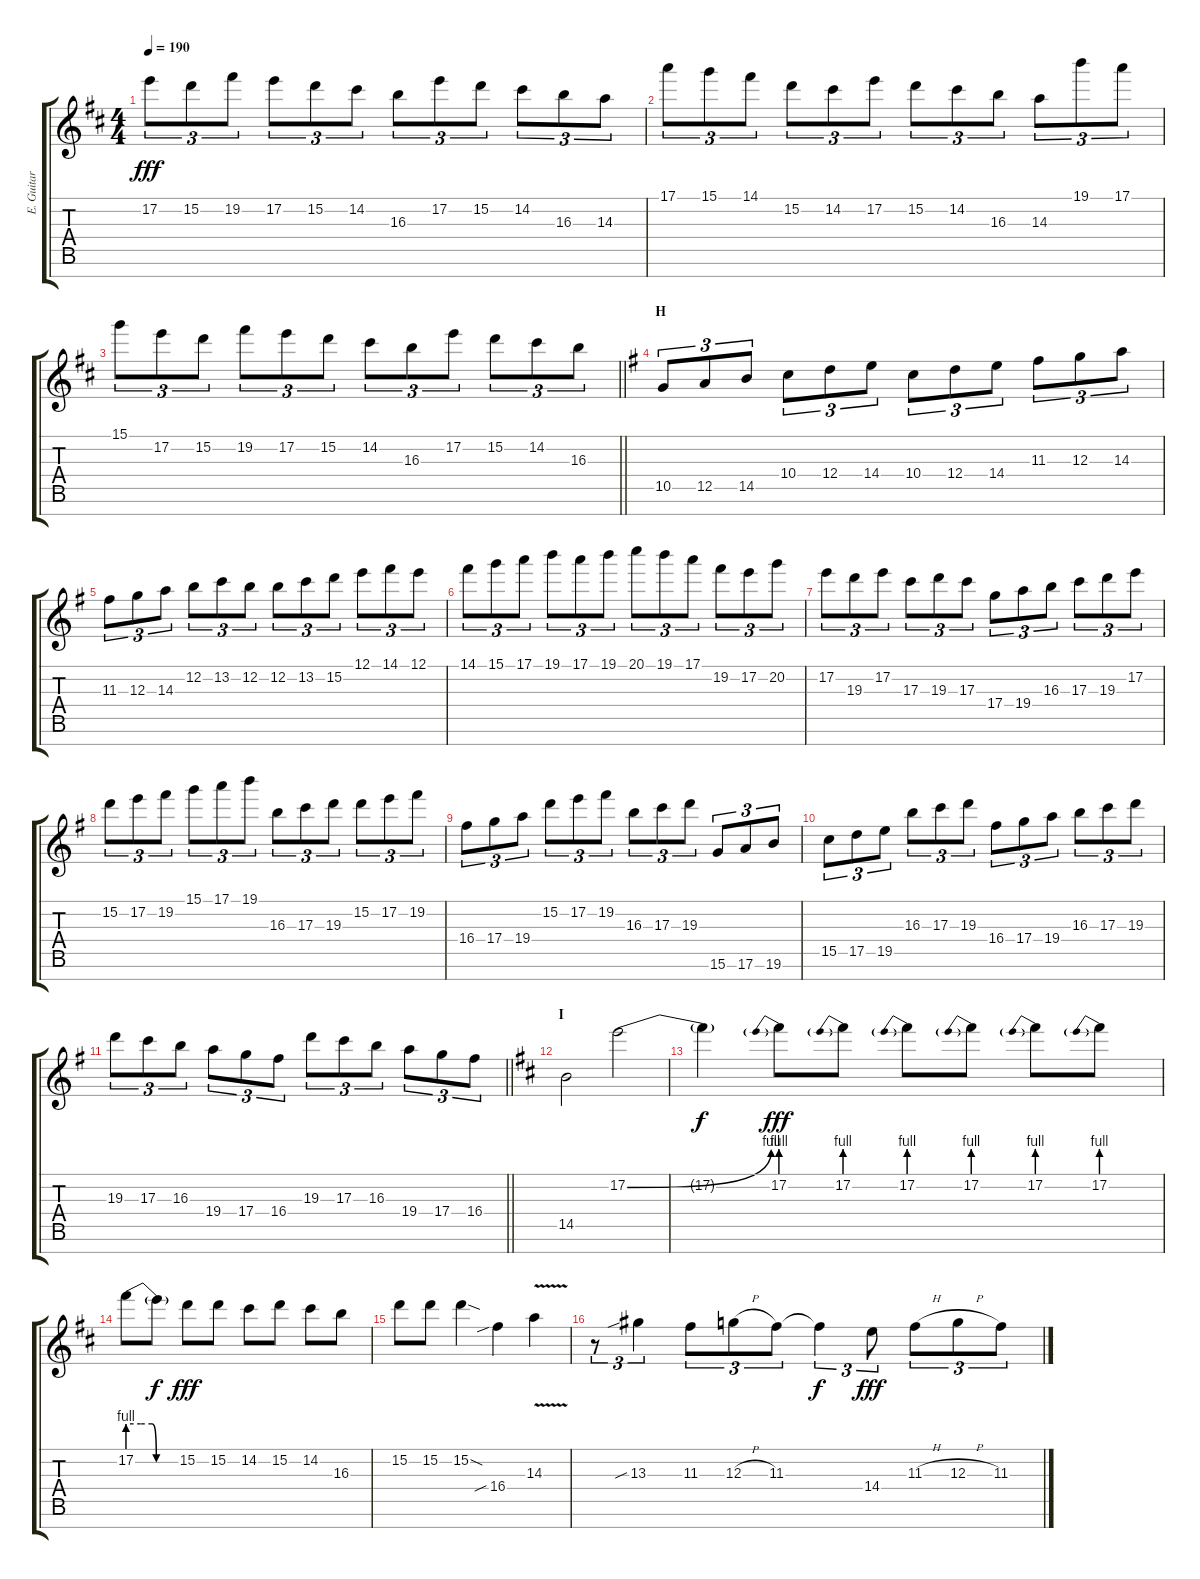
\track ("E. Guitar III" "E. Guitar ") {instrument overdrivenguitar}
\staff {score tabs}
\tuning (E4 B3 G3 D3 A2 E2 B1) {hide}
\ts (4 4)
\tempo 190
\clef g2
\ks d
17.2.8{tu (3 2) dy fff} 15.2.8{tu (3 2)} 19.2.8{tu (3 2)} 17.2.8{tu (3 2)} 15.2.8{tu (3 2)} 14.2.8{tu (3 2)} 16.3.8{tu (3 2)} 17.2.8{tu (3 2)} 15.2.8{tu (3 2)} 14.2.8{tu (3 2)} 16.3.8{tu (3 2)} 14.3.8{tu (3 2)} |
17.1.8{tu (3 2)} 15.1.8{tu (3 2)} 14.1.8{tu (3 2)} 15.2.8{tu (3 2)} 14.2.8{tu (3 2)} 17.2.8{tu (3 2)} 15.2.8{tu (3 2)} 14.2.8{tu (3 2)} 16.3.8{tu (3 2)} 14.3.8{tu (3 2)} 19.1.8{tu (3 2)} 17.1.8{tu (3 2)} |
\barLineRight lightlight
15.1.8{tu (3 2)} 17.2.8{tu (3 2)} 15.2.8{tu (3 2)} 19.2.8{tu (3 2)} 17.2.8{tu (3 2)} 15.2.8{tu (3 2)} 14.2.8{tu (3 2)} 16.3.8{tu (3 2)} 17.2.8{tu (3 2)} 15.2.8{tu (3 2)} 14.2.8{tu (3 2)} 16.3.8{tu (3 2)} |
\section ("" "H")
\ks g
10.5.8{tu (3 2)} 12.5.8{tu (3 2)} 14.5.8{tu (3 2)} 10.4.8{tu (3 2)} 12.4.8{tu (3 2)} 14.4.8{tu (3 2)} 10.4.8{tu (3 2)} 12.4.8{tu (3 2)} 14.4.8{tu (3 2)} 11.3.8{tu (3 2)} 12.3.8{tu (3 2)} 14.3.8{tu (3 2)} |
11.3.8{tu (3 2)} 12.3.8{tu (3 2)} 14.3.8{tu (3 2)} 12.2.8{tu (3 2)} 13.2.8{tu (3 2)} 12.2.8{tu (3 2)} 12.2.8{tu (3 2)} 13.2.8{tu (3 2)} 15.2.8{tu (3 2)} 12.1.8{tu (3 2)} 14.1.8{tu (3 2)} 12.1.8{tu (3 2)} |
14.1.8{tu (3 2)} 15.1.8{tu (3 2)} 17.1.8{tu (3 2)} 19.1.8{tu (3 2)} 17.1.8{tu (3 2)} 19.1.8{tu (3 2)} 20.1.8{tu (3 2)} 19.1.8{tu (3 2)} 17.1.8{tu (3 2)} 19.2.8{tu (3 2)} 17.2.8{tu (3 2)} 20.2.8{tu (3 2)} |
17.2.8{tu (3 2)} 19.3.8{tu (3 2)} 17.2.8{tu (3 2)} 17.3.8{tu (3 2)} 19.3.8{tu (3 2)} 17.3.8{tu (3 2)} 17.4.8{tu (3 2)} 19.4.8{tu (3 2)} 16.3.8{tu (3 2)} 17.3.8{tu (3 2)} 19.3.8{tu (3 2)} 17.2.8{tu (3 2)} |
15.2.8{tu (3 2)} 17.2.8{tu (3 2)} 19.2.8{tu (3 2)} 15.1.8{tu (3 2)} 17.1.8{tu (3 2)} 19.1.8{tu (3 2)} 16.3.8{tu (3 2)} 17.3.8{tu (3 2)} 19.3.8{tu (3 2)} 15.2.8{tu (3 2)} 17.2.8{tu (3 2)} 19.2.8{tu (3 2)} |
16.4.8{tu (3 2)} 17.4.8{tu (3 2)} 19.4.8{tu (3 2)} 15.2.8{tu (3 2)} 17.2.8{tu (3 2)} 19.2.8{tu (3 2)} 16.3.8{tu (3 2)} 17.3.8{tu (3 2)} 19.3.8{tu (3 2)} 15.6.8{tu (3 2)} 17.6.8{tu (3 2)} 19.6.8{tu (3 2)} |
15.5.8{tu (3 2)} 17.5.8{tu (3 2)} 19.5.8{tu (3 2)} 16.3.8{tu (3 2)} 17.3.8{tu (3 2)} 19.3.8{tu (3 2)} 16.4.8{tu (3 2)} 17.4.8{tu (3 2)} 19.4.8{tu (3 2)} 16.3.8{tu (3 2)} 17.3.8{tu (3 2)} 19.3.8{tu (3 2)} |
\barLineRight lightlight
19.3.8{tu (3 2)} 17.3.8{tu (3 2)} 16.3.8{tu (3 2)} 19.4.8{tu (3 2)} 17.4.8{tu (3 2)} 16.4.8{tu (3 2)} 19.3.8{tu (3 2)} 17.3.8{tu (3 2)} 16.3.8{tu (3 2)} 19.4.8{tu (3 2)} 17.4.8{tu (3 2)} 16.4.8{tu (3 2)} |
\section ("" "I")
\ks d
14.5.2 17.2{be (bend 0 0 60 4)}.2 |
17.2{t}.4{dy f} 17.2{be (prebend 0 4 60 4)}.8{dy fff} 17.2{be (prebend 0 4 60 4)}.8 17.2{be (prebend 0 4 60 4)}.8 17.2{be (prebend 0 4 60 4)}.8 17.2{be (prebend 0 4 60 4)}.8 17.2{be (prebend 0 4 60 4)}.8 |
17.2{be (custom 0 4 15 4 28 4 33 0 60 0)}.8 17.2{t}.8{dy f} 15.2.8{dy fff} 15.2.8 14.2.8 15.2.8 14.2.8 16.3.8 |
15.2.8 15.2.8 15.2{sod}.4 16.4{sib}.4 14.3{v}.4 |
r.8{tu (3 2)} 13.3{sib}.4{tu (3 2)} 11.3.8{tu (3 2)} 12.3{h}.8{tu (3 2)} 11.3.8{tu (3 2)} 11.3{t}.4{tu (3 2) dy f} 14.4.8{tu (3 2) dy fff} 11.3{h}.8{tu (3 2)} 12.3{h}.8{tu (3 2)} 11.3.8{tu (3 2)}
